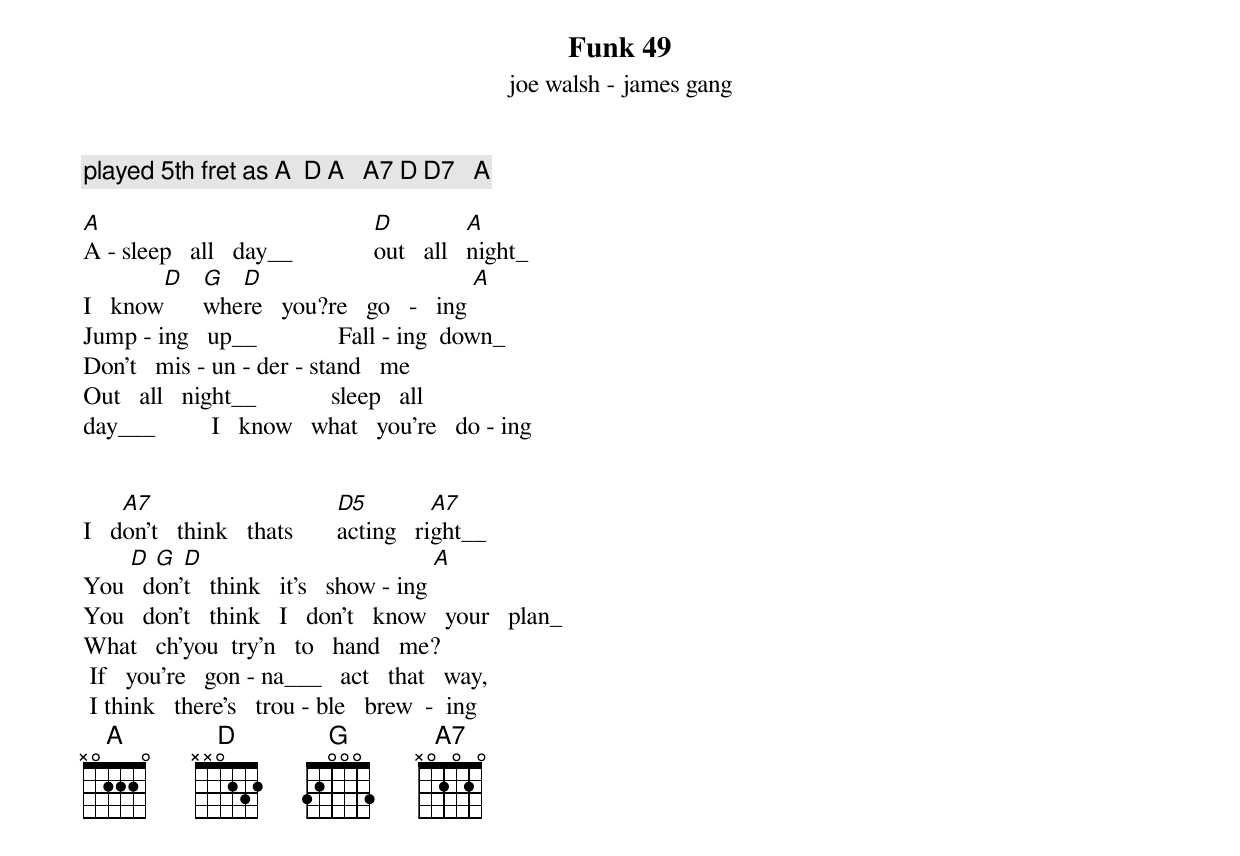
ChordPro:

{title: Funk 49}
{subtitle: joe walsh - james gang}
{c:played 5th fret as A  D A   A7 D D7   A}

[A]A - sleep   all   day__             [D]out   all   [A]night_
I   know[D]   [G]whe[D]re   you?re   go   -   ing [A]
Jump - ing   up__             Fall - ing  down_
Don’t   mis - un - der - stand   me
Out   all   night__            sleep   all
day___         I   know   what   you’re   do - ing


I   d[A7]on’t   think   thats       [D5]acting   ri[A7]ght__
You [D]  d[G]on’[D]t   think   it’s   show - ing [A]
You   don’t   think   I   don’t   know   your   plan_
What   ch’you  try’n   to   hand   me?
 If   you’re   gon - na___   act   that   way,
 I think   there’s   trou - ble   brew  -  ing
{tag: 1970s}
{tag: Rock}
